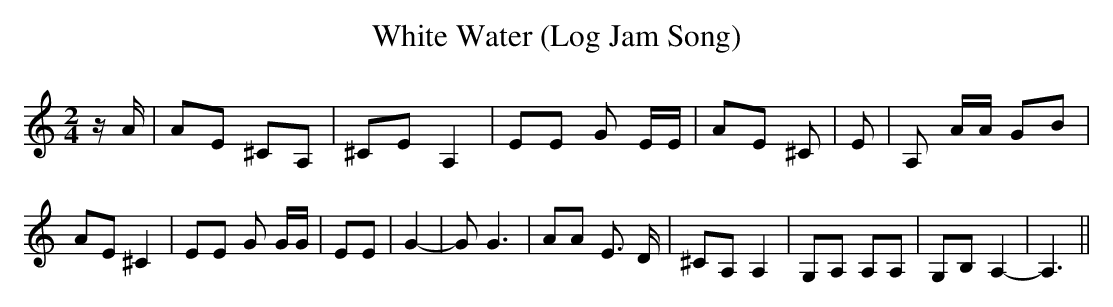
X:1
T:White Water (Log Jam Song)
M:2/4
L:1/8
K:C
 z/2 A/2| AE ^CA,| ^CE A,2| EE G E/2E/2| AE ^C| E| A, A/2A/2 GB| AE ^C2|\
 EE G G/2G/2| EE| G2-| G G3| AA E3/2 D/2| ^CA, A,2| G,A, A,A,| G,B, A,2-|\
 A,3||
